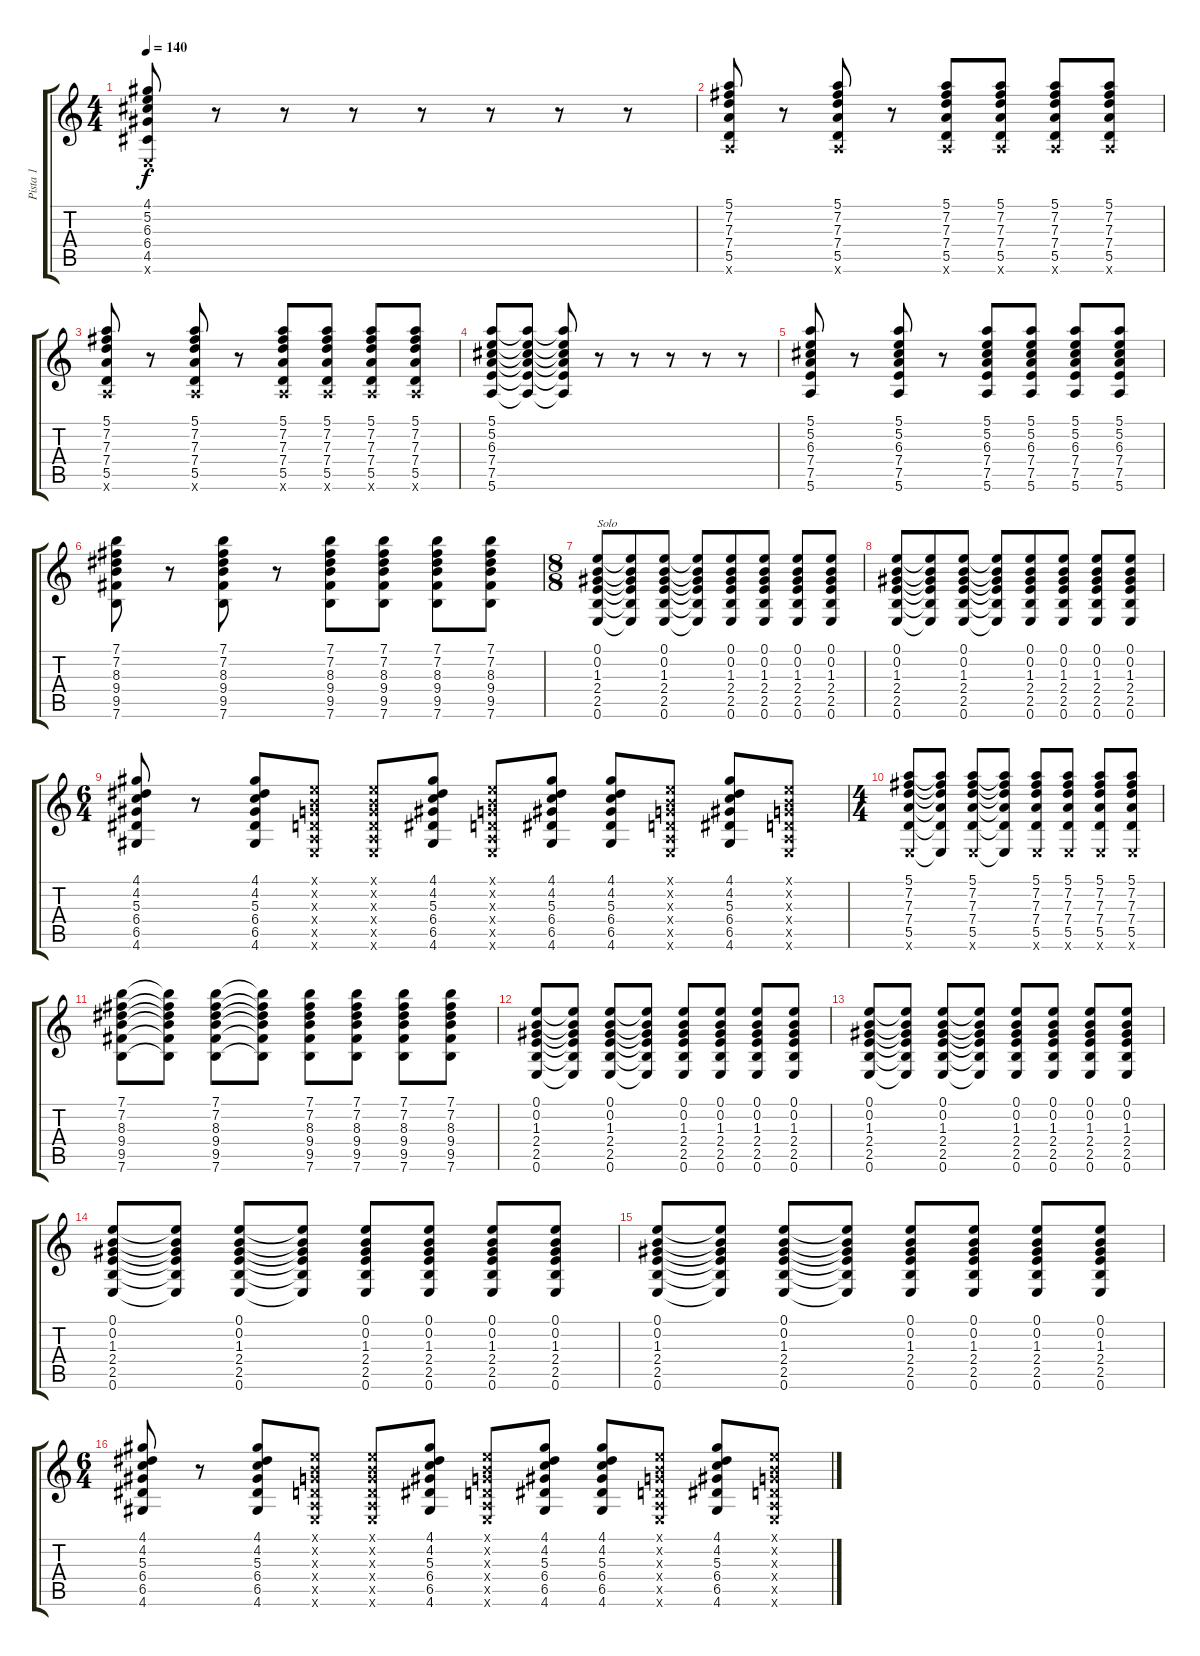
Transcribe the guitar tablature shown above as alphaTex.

\track ("Pista 1" "Pista 1") {instrument overdrivenguitar}
\staff {score tabs}
\tuning (E4 B3 G3 D3 A2 E2) {hide}
\ts (4 4)
\tempo 140
\clef g2
\ks c
(4.1 5.2 6.3 6.4 4.5 0.6{x}).8{dy f} r.8 r.8 r.8 r.8 r.8 r.8 r.8 |
(5.1 7.2 7.3 7.4 5.5 5.6{x}).8 r.8 (5.1 7.2 7.3 7.4 5.5 5.6{x}).8 r.8 (5.1 7.2 7.3 7.4 5.5 5.6{x}).8 (5.1 7.2 7.3 7.4 5.5 5.6{x}).8 (5.1 7.2 7.3 7.4 5.5 5.6{x}).8 (5.1 7.2 7.3 7.4 5.5 5.6{x}).8 |
(5.1 7.2 7.3 7.4 5.5 5.6{x}).8 r.8 (5.1 7.2 7.3 7.4 5.5 5.6{x}).8 r.8 (5.1 7.2 7.3 7.4 5.5 5.6{x}).8 (5.1 7.2 7.3 7.4 5.5 5.6{x}).8 (5.1 7.2 7.3 7.4 5.5 5.6{x}).8 (5.1 7.2 7.3 7.4 5.5 5.6{x}).8 |
(5.1 5.2 6.3 7.4 7.5 5.6).8 (5.1{t} 5.2{t} 6.3{t} 7.4{t} 7.5{t} 5.6{t}).8 (5.1{t} 5.2{t} 6.3{t} 7.4{t} 7.5{t} 5.6{t}).8 r.8 r.8 r.8 r.8 r.8 |
(5.1 5.2 6.3 7.4 7.5 5.6).8 r.8 (5.1 5.2 6.3 7.4 7.5 5.6).8 r.8 (5.1 5.2 6.3 7.4 7.5 5.6).8 (5.1 5.2 6.3 7.4 7.5 5.6).8 (5.1 5.2 6.3 7.4 7.5 5.6).8 (5.1 5.2 6.3 7.4 7.5 5.6).8 |
(7.1 7.2 8.3 9.4 9.5 7.6).8 r.8 (7.1 7.2 8.3 9.4 9.5 7.6).8 r.8 (7.1 7.2 8.3 9.4 9.5 7.6).8 (7.1 7.2 8.3 9.4 9.5 7.6).8 (7.1 7.2 8.3 9.4 9.5 7.6).8 (7.1 7.2 8.3 9.4 9.5 7.6).8 |
\ts (8 8)
(0.1 0.2 1.3 2.4 2.5 0.6).8{txt "Solo"} (0.1{t} 0.2{t} 1.3{t} 2.4{t} 2.5{t} 0.6{t}).8 (0.1 0.2 1.3 2.4 2.5 0.6).8 (0.1{t} 0.2{t} 1.3{t} 2.4{t} 2.5{t} 0.6{t}).8 (0.1 0.2 1.3 2.4 2.5 0.6).8 (0.1 0.2 1.3 2.4 2.5 0.6).8 (0.1 0.2 1.3 2.4 2.5 0.6).8 (0.1 0.2 1.3 2.4 2.5 0.6).8 |
(0.1 0.2 1.3 2.4 2.5 0.6).8 (0.1{t} 0.2{t} 1.3{t} 2.4{t} 2.5{t} 0.6{t}).8 (0.1 0.2 1.3 2.4 2.5 0.6).8 (0.1{t} 0.2{t} 1.3{t} 2.4{t} 2.5{t} 0.6{t}).8 (0.1 0.2 1.3 2.4 2.5 0.6).8 (0.1 0.2 1.3 2.4 2.5 0.6).8 (0.1 0.2 1.3 2.4 2.5 0.6).8 (0.1 0.2 1.3 2.4 2.5 0.6).8 |
\ts (6 4)
(4.1 4.2 5.3 6.4 6.5 4.6).8 r.8 (4.1 4.2 5.3 6.4 6.5 4.6).8 (0.1{x} 0.2{x} 0.3{x} 0.4{x} 0.5{x} 0.6{x}).8 (0.1{x} 0.2{x} 0.3{x} 0.4{x} 0.5{x} 0.6{x}).8 (4.1 4.2 5.3 6.4 6.5 4.6).8 (0.1{x} 0.2{x} 0.3{x} 0.4{x} 0.5{x} 0.6{x}).8 (4.1 4.2 5.3 6.4 6.5 4.6).8 (4.1 4.2 5.3 6.4 6.5 4.6).8 (0.1{x} 0.2{x} 0.3{x} 0.4{x} 0.5{x} 0.6{x}).8 (4.1 4.2 5.3 6.4 6.5 4.6).8 (0.1{x} 0.2{x} 0.3{x} 0.4{x} 0.5{x} 0.6{x}).8 |
\ts (4 4)
(5.1 7.2 7.3 7.4 5.5 0.6{x}).8 (5.1{t} 7.2{t} 7.3{t} 7.4{t} 5.5{t} 0.6{t}).8 (5.1 7.2 7.3 7.4 5.5 0.6{x}).8 (5.1{t} 7.2{t} 7.3{t} 7.4{t} 5.5{t} 0.6{t}).8 (5.1 7.2 7.3 7.4 5.5 0.6{x}).8 (5.1 7.2 7.3 7.4 5.5 0.6{x}).8 (5.1 7.2 7.3 7.4 5.5 0.6{x}).8 (5.1 7.2 7.3 7.4 5.5 0.6{x}).8 |
(7.1 7.2 8.3 9.4 9.5 7.6).8 (7.1{t} 7.2{t} 8.3{t} 9.4{t} 9.5{t} 7.6{t}).8 (7.1 7.2 8.3 9.4 9.5 7.6).8 (7.1{t} 7.2{t} 8.3{t} 9.4{t} 9.5{t} 7.6{t}).8 (7.1 7.2 8.3 9.4 9.5 7.6).8 (7.1 7.2 8.3 9.4 9.5 7.6).8 (7.1 7.2 8.3 9.4 9.5 7.6).8 (7.1 7.2 8.3 9.4 9.5 7.6).8 |
(0.1 0.2 1.3 2.4 2.5 0.6).8 (0.1{t} 0.2{t} 1.3{t} 2.4{t} 2.5{t} 0.6{t}).8 (0.1 0.2 1.3 2.4 2.5 0.6).8 (0.1{t} 0.2{t} 1.3{t} 2.4{t} 2.5{t} 0.6{t}).8 (0.1 0.2 1.3 2.4 2.5 0.6).8 (0.1 0.2 1.3 2.4 2.5 0.6).8 (0.1 0.2 1.3 2.4 2.5 0.6).8 (0.1 0.2 1.3 2.4 2.5 0.6).8 |
(0.1 0.2 1.3 2.4 2.5 0.6).8 (0.1{t} 0.2{t} 1.3{t} 2.4{t} 2.5{t} 0.6{t}).8 (0.1 0.2 1.3 2.4 2.5 0.6).8 (0.1{t} 0.2{t} 1.3{t} 2.4{t} 2.5{t} 0.6{t}).8 (0.1 0.2 1.3 2.4 2.5 0.6).8 (0.1 0.2 1.3 2.4 2.5 0.6).8 (0.1 0.2 1.3 2.4 2.5 0.6).8 (0.1 0.2 1.3 2.4 2.5 0.6).8 |
(0.1 0.2 1.3 2.4 2.5 0.6).8 (0.1{t} 0.2{t} 1.3{t} 2.4{t} 2.5{t} 0.6{t}).8 (0.1 0.2 1.3 2.4 2.5 0.6).8 (0.1{t} 0.2{t} 1.3{t} 2.4{t} 2.5{t} 0.6{t}).8 (0.1 0.2 1.3 2.4 2.5 0.6).8 (0.1 0.2 1.3 2.4 2.5 0.6).8 (0.1 0.2 1.3 2.4 2.5 0.6).8 (0.1 0.2 1.3 2.4 2.5 0.6).8 |
(0.1 0.2 1.3 2.4 2.5 0.6).8 (0.1{t} 0.2{t} 1.3{t} 2.4{t} 2.5{t} 0.6{t}).8 (0.1 0.2 1.3 2.4 2.5 0.6).8 (0.1{t} 0.2{t} 1.3{t} 2.4{t} 2.5{t} 0.6{t}).8 (0.1 0.2 1.3 2.4 2.5 0.6).8 (0.1 0.2 1.3 2.4 2.5 0.6).8 (0.1 0.2 1.3 2.4 2.5 0.6).8 (0.1 0.2 1.3 2.4 2.5 0.6).8 |
\ts (6 4)
(4.1 4.2 5.3 6.4 6.5 4.6).8 r.8 (4.1 4.2 5.3 6.4 6.5 4.6).8 (0.1{x} 0.2{x} 0.3{x} 0.4{x} 0.5{x} 0.6{x}).8 (0.1{x} 0.2{x} 0.3{x} 0.4{x} 0.5{x} 0.6{x}).8 (4.1 4.2 5.3 6.4 6.5 4.6).8 (0.1{x} 0.2{x} 0.3{x} 0.4{x} 0.5{x} 0.6{x}).8 (4.1 4.2 5.3 6.4 6.5 4.6).8 (4.1 4.2 5.3 6.4 6.5 4.6).8 (0.1{x} 0.2{x} 0.3{x} 0.4{x} 0.5{x} 0.6{x}).8 (4.1 4.2 5.3 6.4 6.5 4.6).8 (0.1{x} 0.2{x} 0.3{x} 0.4{x} 0.5{x} 0.6{x}).8
